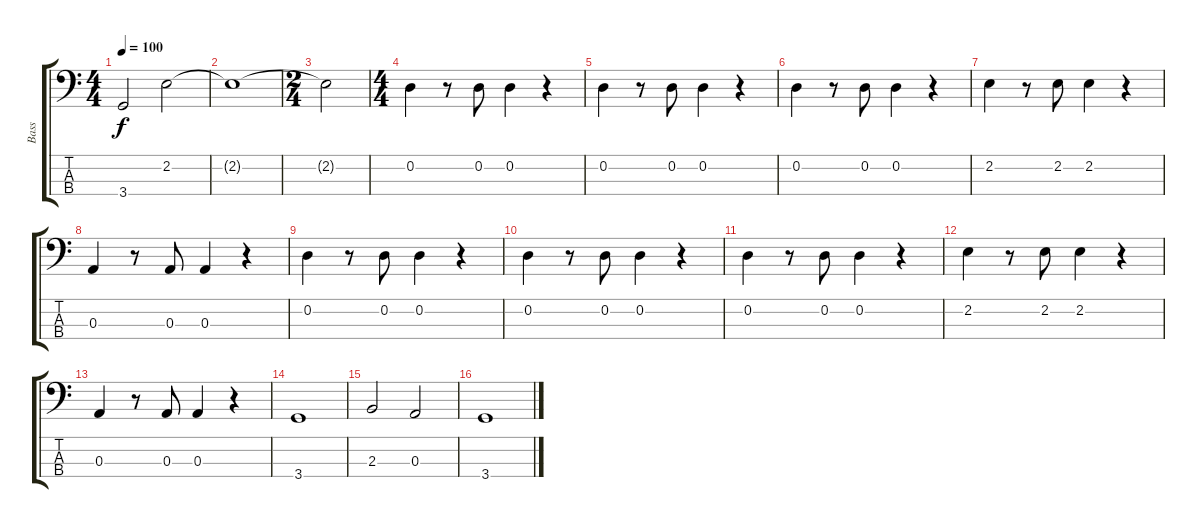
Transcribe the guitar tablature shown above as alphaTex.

\track ("Bass" "Bass") {instrument electricbassfinger}
\staff {score tabs}
\tuning (G2 D2 A1 E1) {hide}
\ts (4 4)
\tempo 100
\clef f4
\ks c
3.4{t}.2{dy f} 2.2.2 |
2.2{t}.1 |
\ts (2 4)
2.2{t}.2 |
\ts (4 4)
0.2.4 r.8 0.2.8 0.2.4 r.4 |
0.2.4 r.8 0.2.8 0.2.4 r.4 |
0.2.4 r.8 0.2.8 0.2.4 r.4 |
2.2.4 r.8 2.2.8 2.2.4 r.4 |
0.3.4 r.8 0.3.8 0.3.4 r.4 |
0.2.4 r.8 0.2.8 0.2.4 r.4 |
0.2.4 r.8 0.2.8 0.2.4 r.4 |
0.2.4 r.8 0.2.8 0.2.4 r.4 |
2.2.4 r.8 2.2.8 2.2.4 r.4 |
0.3.4 r.8 0.3.8 0.3.4 r.4 |
3.4.1 |
2.3.2 0.3.2 |
3.4.1
